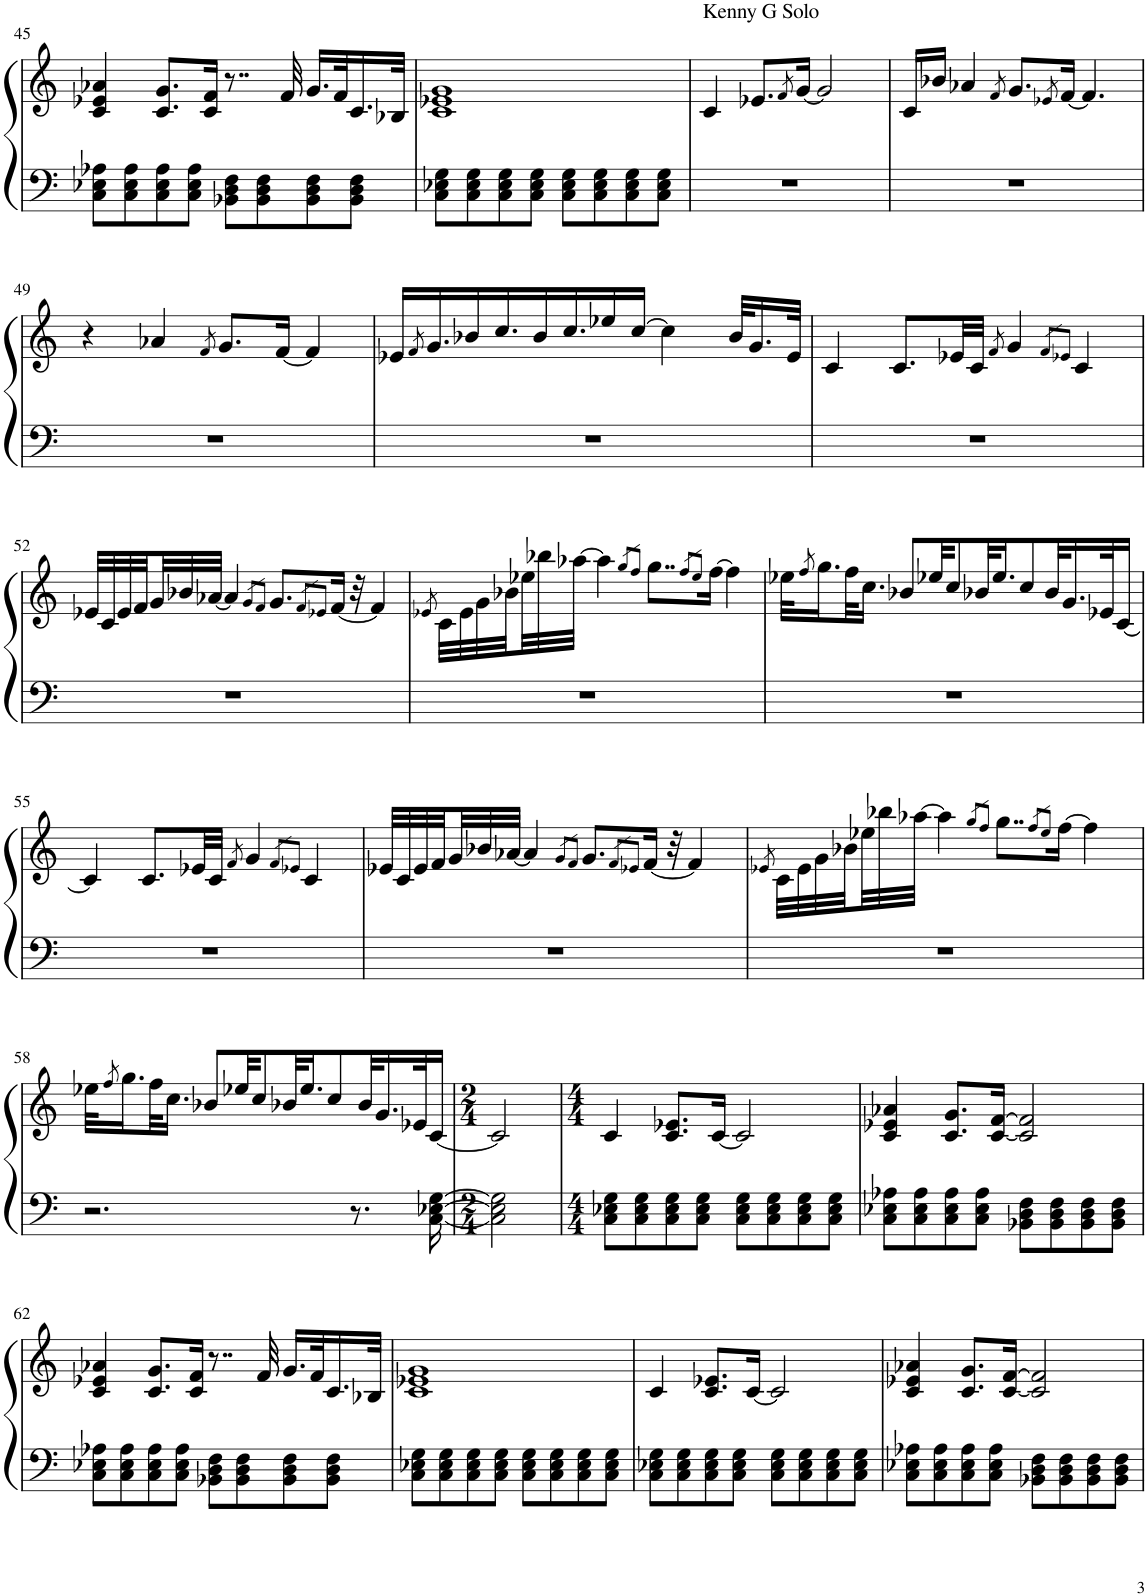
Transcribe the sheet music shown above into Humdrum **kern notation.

**kern	**kern
*part1	*part1
*staff2	*staff1
*I"Piano	*
*I'Pno.	*
!!LO:PB:g=z
*clefF4	*clefG2
*k[]	*k[]
*M4/4	*M4/4
=45	=45
8C\ 8E-X\ 8A-X\L	4c/ 4e-X/ 4a-X/
8C\ 8E-\ 8A-\	.
8C\ 8E-\ 8A-\	8.c/ 8.g/L
8C\ 8E-\ 8A-\J	.
.	16c/ 16f/Jk
8BB-X\ 8D\ 8F\L	8..r
8BB-\ 8D\ 8F\	.
.	32f/
8BB-\ 8D\ 8F\	16.g/LL
.	32f/K
8BB-\ 8D\ 8F\J	16.c/
.	32B-X/JJk
=46	=46
8C\ 8E-X\ 8G\L	1c 1e-X 1g
8C\ 8E-\ 8G\	.
8C\ 8E-\ 8G\	.
8C\ 8E-\ 8G\J	.
8C\ 8E-\ 8G\L	.
8C\ 8E-\ 8G\	.
8C\ 8E-\ 8G\	.
8C\ 8E-\ 8G\J	.
=47	=47
!	!LO:TX:a:t=Kenny G Solo
1r	4c/
.	8.e-X/L
.	8qf/
.	[16g/Jk
.	2g/]
=48	=48
1r	16c/LL
.	16b-X/JJ
.	4a-X/
.	8qf/
.	8.g/L
.	8qe-X/
.	[16f/Jk
.	4.f/]
!!LO:LB:g=z
=49	=49
1r	4r
.	4a-X/
.	8qf/
.	8.g/L
.	[16f/Jk
.	4f/]
=50	=50
1r	16e-X/LL
.	8qf/
.	16.g/
.	16b-X/
.	16.cc/
.	16b-/
.	16.cc/
.	16ee-X/
.	[16cc/JJ
.	4cc\]
.	32b-/KLL
.	16.g/
.	32e-/JJk
=51	=51
1r	4c/
.	8.c/L
.	32e-X/LL
.	32c/JJJ
.	8qf/
.	4g/
.	8qf/L
.	8qe-X/J
.	4c/
!!LO:LB:g=z
=52	=52
1r	32e-X/LLL
.	32c/
.	32e-/
.	32f/
.	32g/
.	32b-X/
.	[32a-X/JJJ
.	4a-/]
.	8qg/L
.	8qf/J
.	8.g/L
.	8qf/L
.	8qe-X/J
.	[16f/Jk
.	32r
.	4f/]
=53	=53
.	8qe-X/
1r	32c\LLL
.	32e-\
.	32g\
.	32b-X\
.	32ee-X\
.	32bb-X\
.	[32aa-X\JJJ
.	4aa-\]
.	8qgg/L
.	8qff/J
.	8..gg\L
.	8qff/L
.	8qee-/J
.	[16ff\Jk
.	4ff\]
=54	=54
1r	32ee-X\KLL
.	8qff/
.	16.gg\
.	32ff\K
.	16.cc\JJ
.	8b-X/L
.	32ee-X/KK
.	8cc/
.	32b-X/KL
.	16.ee-/J
.	8cc/
.	32b-/KL
.	16.g/
.	32e-X/K
.	[16c/JJ
!!LO:LB:g=z
=55	=55
1r	4c/]
.	8.c/L
.	32e-X/LL
.	32c/JJJ
.	8qf/
.	4g/
.	8qf/L
.	8qe-X/J
.	4c/
=56	=56
1r	32e-X/LLL
.	32c/
.	32e-/
.	32f/
.	32g/
.	32b-X/
.	[32a-X/JJJ
.	4a-/]
.	8qg/L
.	8qf/J
.	8.g/L
.	8qf/L
.	8qe-X/J
.	[16f/Jk
.	32r
.	4f/]
=57	=57
.	8qe-X/
1r	32c\LLL
.	32e-\
.	32g\
.	32b-X\
.	32ee-X\
.	32bb-X\
.	[32aa-X\JJJ
.	4aa-\]
.	8qgg/L
.	8qff/J
.	8..gg\L
.	8qff/L
.	8qee-/J
.	[16ff\Jk
.	4ff\]
!!LO:LB:g=z
=58	=58
2.r	32ee-X\KLL
.	8qff/
.	16.gg\
.	32ff\K
.	16.cc\JJ
.	8b-X/L
.	32ee-X/KK
.	8cc/
.	32b-X/KL
.	16.ee-/J
.	8cc/
8.r	.
.	32b-/KL
.	16.g/
.	32e-X/K
[16C\ [16E-X\ [16G\	[16c/JJ
=59	=59
*M2/4	*M2/4
2C\] 2E-\] 2G\]	2c/]
=60	=60
*M4/4	*M4/4
8C\ 8E-X\ 8G\L	4c/
8C\ 8E-\ 8G\	.
8C\ 8E-\ 8G\	8.c/ 8.e-X/L
8C\ 8E-\ 8G\J	.
.	[16c/Jk
8C\ 8E-\ 8G\L	2c/]
8C\ 8E-\ 8G\	.
8C\ 8E-\ 8G\	.
8C\ 8E-\ 8G\J	.
=61	=61
8C\ 8E-X\ 8A-X\L	4c/ 4e-X/ 4a-X/
8C\ 8E-\ 8A-\	.
8C\ 8E-\ 8A-\	8.c/ 8.g/L
8C\ 8E-\ 8A-\J	.
.	[16c/ [16f/Jk
8BB-X\ 8D\ 8F\L	2c/] 2f/]
8BB-\ 8D\ 8F\	.
8BB-\ 8D\ 8F\	.
8BB-\ 8D\ 8F\J	.
!!LO:LB:g=z
=62	=62
8C\ 8E-X\ 8A-X\L	4c/ 4e-X/ 4a-X/
8C\ 8E-\ 8A-\	.
8C\ 8E-\ 8A-\	8.c/ 8.g/L
8C\ 8E-\ 8A-\J	.
.	16c/ 16f/Jk
8BB-X\ 8D\ 8F\L	8..r
8BB-\ 8D\ 8F\	.
.	32f/
8BB-\ 8D\ 8F\	16.g/LL
.	32f/K
8BB-\ 8D\ 8F\J	16.c/
.	32B-X/JJk
=63	=63
8C\ 8E-X\ 8G\L	1c 1e-X 1g
8C\ 8E-\ 8G\	.
8C\ 8E-\ 8G\	.
8C\ 8E-\ 8G\J	.
8C\ 8E-\ 8G\L	.
8C\ 8E-\ 8G\	.
8C\ 8E-\ 8G\	.
8C\ 8E-\ 8G\J	.
=64	=64
8C\ 8E-X\ 8G\L	4c/
8C\ 8E-\ 8G\	.
8C\ 8E-\ 8G\	8.c/ 8.e-X/L
8C\ 8E-\ 8G\J	.
.	[16c/Jk
8C\ 8E-\ 8G\L	2c/]
8C\ 8E-\ 8G\	.
8C\ 8E-\ 8G\	.
8C\ 8E-\ 8G\J	.
=65	=65
8C\ 8E-X\ 8A-X\L	4c/ 4e-X/ 4a-X/
8C\ 8E-\ 8A-\	.
8C\ 8E-\ 8A-\	8.c/ 8.g/L
8C\ 8E-\ 8A-\J	.
.	[16c/ [16f/Jk
8BB-X\ 8D\ 8F\L	2c/] 2f/]
8BB-\ 8D\ 8F\	.
8BB-\ 8D\ 8F\	.
8BB-\ 8D\ 8F\J	.
=	=
*-	*-
